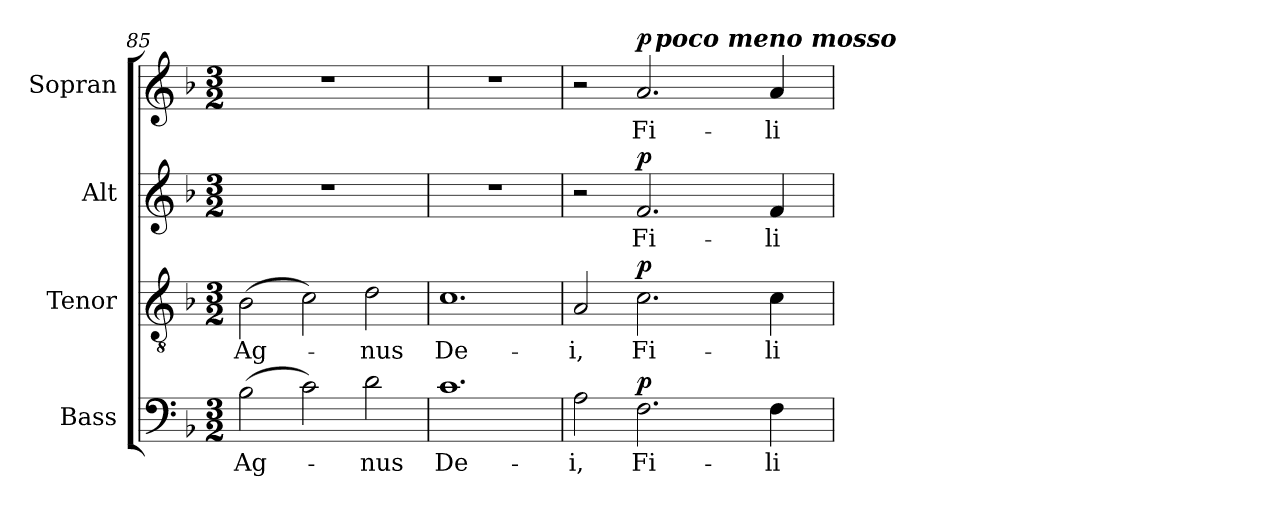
**kern	**text	**dynam	**kern	**text	**dynam	**kern	**text	**dynam	**kern	**text	**dynam
*part4	*part4	*part4	*part3	*part3	*part3	*part2	*part2	*part2	*part1	*part1	*part1
*staff4	*staff4	*staff4	*staff3	*staff3	*staff3	*staff2	*staff2	*staff2	*staff1	*staff1	*staff1
*I"Bass	*	*	*I"Tenor	*	*	*I"Alt	*	*	*I"Sopran	*	*
*I'B.	*	*	*I'T.	*	*	*I'A.	*	*	*I'S.	*	*
*clefF4	*	*	*clefGv2	*	*	*clefG2	*	*	*clefG2	*	*
*k[b-]	*	*	*k[b-]	*	*	*k[b-]	*	*	*k[b-]	*	*
*F:	*	*	*F:	*	*	*F:	*	*	*F:	*	*
*M3/2	*	*	*M3/2	*	*	*M3/2	*	*	*M3/2	*	*
=85	=85	=85	=85	=85	=85	=85	=85	=85	=85	=85	=85
!	!LO:LY:b	!	!	!LO:LY:b	!	!	!	!	!	!	!
(>2B-\	Ag-	.	(>2B-\	Ag-	.	1.r	.	.	1.r	.	.
2c\)	.	.	2c\)	.	.	.	.	.	.	.	.
!	!LO:LY:b	!	!	!LO:LY:b	!	!	!	!	!	!	!
2d\	-nus	.	2d\	-nus	.	.	.	.	.	.	.
=86	=86	=86	=86	=86	=86	=86	=86	=86	=86	=86	=86
!	!LO:LY:b	!	!	!LO:LY:b	!	!	!	!	!	!	!
1.c	De-	.	1.c	De-	.	1.r	.	.	1.r	.	.
=87	=87	=87	=87	=87	=87	=87	=87	=87	=87	=87	=87
!	!LO:LY:b	!	!	!LO:LY:b	!	!	!	!	!	!	!
*	*	*	*	*	*	*	*	*	*^	*	*
2A\	-i,	.	2A/	-i,	.	2r	.	.	2r	2ryy	.	.
!	!LO:LY:b	!LO:DY:a	!	!LO:LY:b	!LO:DY:a	!	!LO:LY:b	!LO:DY:a	!	!	!LO:LY:b	!LO:DY:a
2.F\	Fi-	p	2.c\	Fi-	p	2.f/	Fi-	p	2.a/	16ryy	Fi-	p
!	!	!	!	!	!	!	!	!	!	!LO:TX:a:Bi:t=poco meno mosso	!	!
.	.	.	.	.	.	.	.	.	.	2...ryy	.	.
!	!LO:LY:b	!	!	!LO:LY:b	!	!	!LO:LY:b	!	!	!	!LO:LY:b	!
4F\	-li-	.	4c\	-li-	.	4f/	-li-	.	4a/	.	-li-	.
*	*	*	*	*	*	*	*	*	*v	*v	*	*
=	=	=	=	=	=	=	=	=	=	=	=
*-	*-	*-	*-	*-	*-	*-	*-	*-	*-	*-	*-
